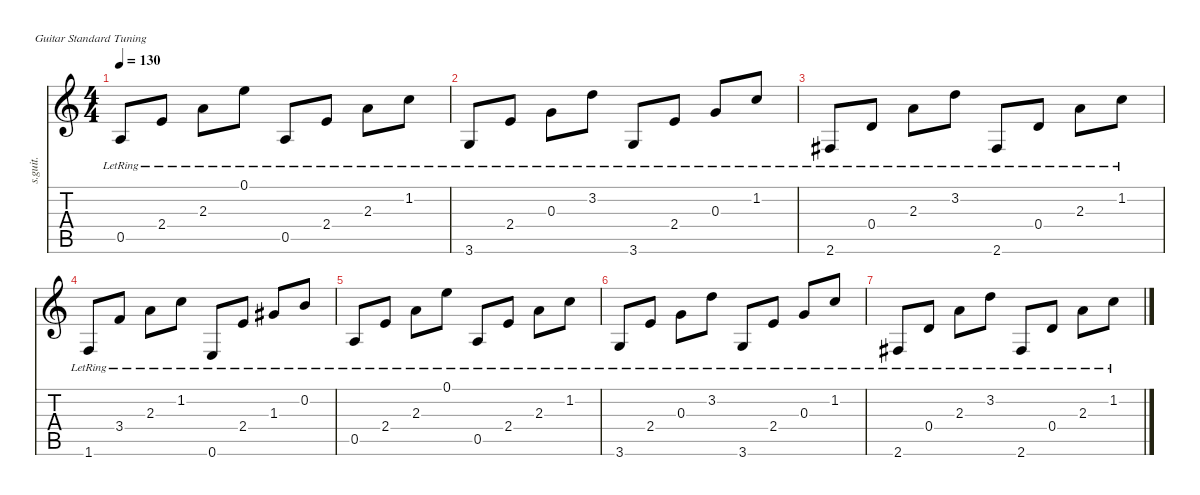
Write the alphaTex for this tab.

\defaultSystemsLayout 4
\hideDynamics
\bracketExtendMode nobrackets
\otherSystemsTrackNameOrientation horizontal
\track ("Steel Guitar" "s.guit.") {instrument acousticguitarsteel}
\staff {score tabs}
\tuning (E4 B3 G3 D3 A2 E2)
\ts (4 4)
\tempo 130
\clef g2
\scale
1.08341
\ks c
0.5{lr}.8{dy mf instrument acousticguitarsteel beam Up} 2.4{lr}.8{beam Up} 2.3{lr}.8{beam Down} 0.1{lr}.8{beam Down} 0.5{lr}.8{beam Up} 2.4{lr}.8{beam Up} 2.3{lr}.8{beam Down} 1.2{lr}.8{beam Down} |
\scale
0.949356 3.6{lr}.8{beam Up} 2.4{lr}.8{beam Up} 0.3{lr}.8{beam Down} 3.2{lr}.8{beam Down} 3.6{lr}.8{beam Up} 2.4{lr}.8{beam Up} 0.3{lr}.8{beam Up} 1.2{lr}.8{beam Up} |
\scale
0.967231 2.6{lr acc #}.8{beam Up} 0.4{lr}.8{beam Up} 2.3{lr}.8{beam Down} 3.2{lr}.8{beam Down} 2.6{lr acc #}.8{beam Up} 0.4{lr}.8{beam Up} 2.3{lr}.8{beam Down} 1.2{lr}.8{beam Down} |
1.6{lr}.8{beam Up} 3.4{lr}.8{beam Up} 2.3{lr}.8{beam Down} 1.2{lr}.8{beam Down} 0.6{lr}.8{beam Up} 2.4{lr}.8{beam Up} 1.3{lr acc #}.8{beam Up} 0.2{lr}.8{beam Up} |
0.5{lr}.8{beam Up} 2.4{lr}.8{beam Up} 2.3{lr}.8{beam Down} 0.1{lr}.8{beam Down} 0.5{lr}.8{beam Up} 2.4{lr}.8{beam Up} 2.3{lr}.8{beam Down} 1.2{lr}.8{beam Down} |
3.6{lr}.8{beam Up} 2.4{lr}.8{beam Up} 0.3{lr}.8{beam Down} 3.2{lr}.8{beam Down} 3.6{lr}.8{beam Up} 2.4{lr}.8{beam Up} 0.3{lr}.8{beam Up} 1.2{lr}.8{beam Up} |
2.6{lr acc #}.8{beam Up} 0.4{lr}.8{beam Up} 2.3{lr}.8{beam Down} 3.2{lr}.8{beam Down} 2.6{lr acc #}.8{beam Up} 0.4{lr}.8{beam Up} 2.3{lr}.8{beam Down} 1.2{lr}.8{beam Down}
